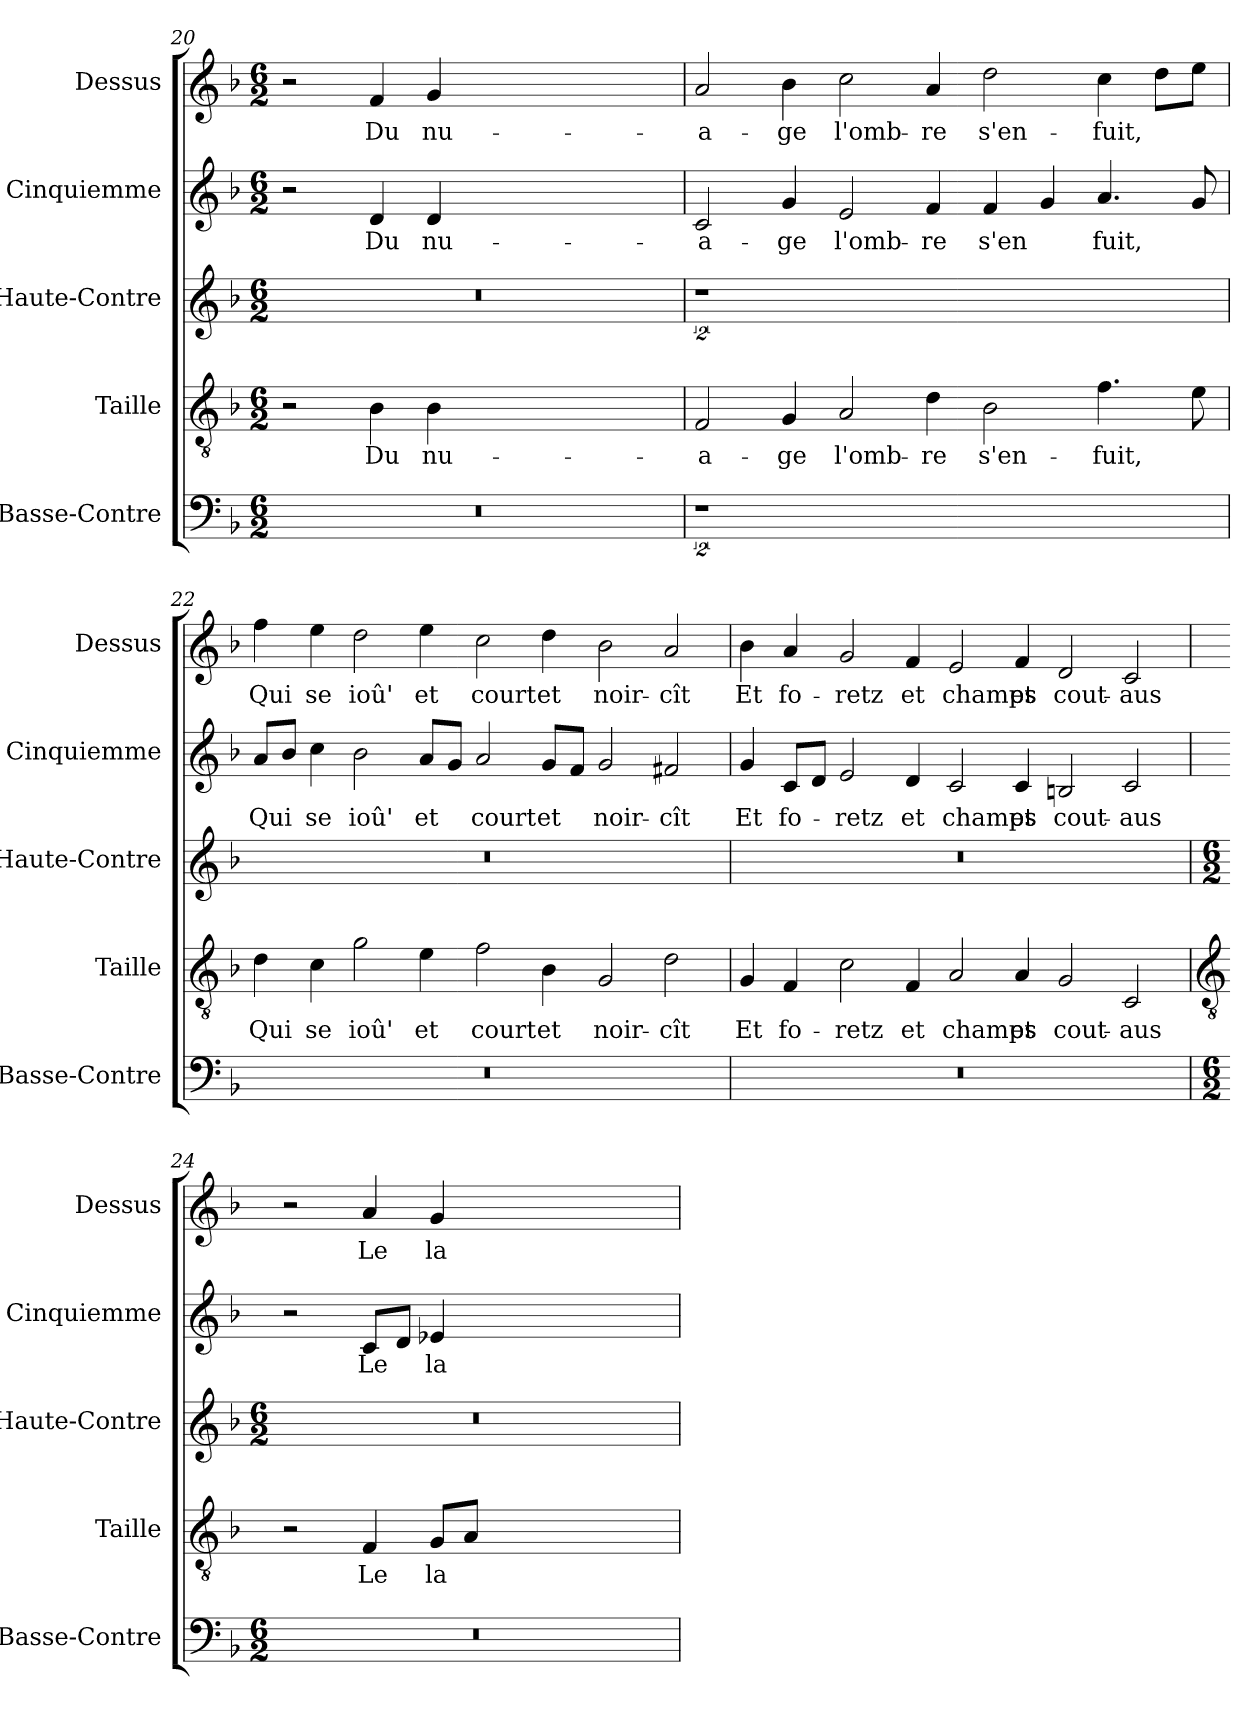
**kern	**kern	**text	**kern	**kern	**text	**kern	**text
*part5	*part4	*part4	*part3	*part2	*part2	*part1	*part1
*staff5	*staff4	*staff4	*staff3	*staff2	*staff2	*staff1	*staff1
*I"Basse-Contre	*I"Taille	*	*I"Haute-Contre	*I"Cinquiemme	*	*I"Dessus	*
*I'Basse-Contre	*I'Taille	*	*I'Haute-Contre	*I'Cinquiemme	*	*I'Dessus	*
!!LO:LB:g=z
*clefF4	*clefGv2	*	*clefG2	*clefG2	*	*clefG2	*
*k[b-]	*k[b-]	*	*k[b-]	*k[b-]	*	*k[b-]	*
*F:	*F:	*	*F:	*F:	*	*F:	*
*M6/2	*M6/2	*	*M6/2	*M6/2	*	*M6/2	*
=20	=20	=20	=20	=20	=20	=20	=20
0.r	2r	.	0.r	2r	.	2r	.
!	!	!LO:LY:b	!	!	!LO:LY:b	!	!LO:LY:b
.	4B-	Du	.	4d	Du	4f	Du
!	!	!LO:LY:b	!	!	!LO:LY:b	!	!LO:LY:b
.	4B-	nu-	.	4d	nu-	4g	nu-
.	0ryy	.	.	0ryy	.	0ryy	.
=21	=21	=21	=21	=21	=21	=21	=21
!	!	!LO:LY:b	!	!	!LO:LY:b	!	!LO:LY:b
2%5r	2F	-a-	2%5r	2c	-a-	2a	-a-
!	!	!LO:LY:b	!	!	!LO:LY:b	!	!LO:LY:b
.	4G	-ge	.	4g	-ge	4b-	-ge
!	!	!LO:LY:b	!	!	!LO:LY:b	!	!LO:LY:b
.	2A	l'omb-	.	2e	l'omb-	2cc	l'omb-
!	!	!LO:LY:b	!	!	!LO:LY:b	!	!LO:LY:b
.	4d	-re	.	4f	-re	4a	-re
!	!	!LO:LY:b	!	!	!LO:LY:b	!	!LO:LY:b
.	2B-	s'en-	.	4f	s'en	2dd	s'en-
.	.	.	.	4g	.	.	.
!	!	!LO:LY:b	!	!	!LO:LY:b	!	!LO:LY:b
.	4.f	-fuit,	.	4.a	fuit,	4cc	-fuit,
.	.	.	.	.	.	8ddL	.
.	8e	.	.	8g	.	8eeJ	.
=22	=22	=22	=22	=22	=22	=22	=22
!	!	!LO:LY:b	!	!	!LO:LY:b	!	!LO:LY:b
0.r	4d	Qui	0.r	8aL	Qui	4ff	Qui
.	.	.	.	8b-J	.	.	.
!	!	!LO:LY:b	!	!	!LO:LY:b	!	!LO:LY:b
.	4c	se	.	4cc	se	4ee	se
!	!	!LO:LY:b	!	!	!LO:LY:b	!	!LO:LY:b
.	2g	ioû'	.	2b-	ioû'	2dd	ioû'
!	!	!LO:LY:b	!	!	!LO:LY:b	!	!LO:LY:b
.	4e	et	.	8aL	et	4ee	et
.	.	.	.	8gJ	.	.	.
!	!	!LO:LY:b	!	!	!LO:LY:b	!	!LO:LY:b
.	2f	court	.	2a	court	2cc	court
!	!	!LO:LY:b	!	!	!LO:LY:b	!	!LO:LY:b
.	4B-	et	.	8gL	et	4dd	et
.	.	.	.	8fJ	.	.	.
!	!	!LO:LY:b	!	!	!LO:LY:b	!	!LO:LY:b
.	2G	noir-	.	2g	noir-	2b-	noir-
!	!	!LO:LY:b	!	!	!LO:LY:b	!	!LO:LY:b
.	2d	-cît	.	2f#X	-cît	2a	-cît
=23	=23	=23	=23	=23	=23	=23	=23
!	!	!LO:LY:b	!	!	!LO:LY:b	!	!LO:LY:b
0.r	4G	Et	0.r	4g	Et	4b-	Et
!	!	!LO:LY:b	!	!	!LO:LY:b	!	!LO:LY:b
.	4F	fo-	.	8cL	fo-	4a	fo-
.	.	.	.	8dJ	.	.	.
!	!	!LO:LY:b	!	!	!LO:LY:b	!	!LO:LY:b
.	2c	-retz	.	2e	-retz	2g	-retz
!	!	!LO:LY:b	!	!	!LO:LY:b	!	!LO:LY:b
.	4F	et	.	4d	et	4f	et
!	!	!LO:LY:b	!	!	!LO:LY:b	!	!LO:LY:b
.	2A	champs	.	2c	champs	2e	champs
!	!	!LO:LY:b	!	!	!LO:LY:b	!	!LO:LY:b
.	4A	et	.	4c	et	4f	et
!	!	!LO:LY:b	!	!	!LO:LY:b	!	!LO:LY:b
.	2G	cout-	.	2Bn	cout-	2d	cout-
!	!	!LO:LY:b	!	!	!LO:LY:b	!	!LO:LY:b
.	2C	-aus	.	2c	-aus	2c	-aus
!!LO:LB:g=z
=24	=24	=24	=24	=24	=24	=24	=24
*	*clefGv2	*	*	*	*	*	*
*M6/2	*	*	*M6/2	*	*	*	*
0.r	2r	.	0.r	2r	.	2r	.
!	!	!LO:LY:b	!	!	!LO:LY:b	!	!LO:LY:b
.	4F	Le	.	8cL	Le	4a	Le
.	.	.	.	8dJ	.	.	.
!	!	!LO:LY:b	!	!	!LO:LY:b	!	!LO:LY:b
.	8GL	la	.	4e-X	la-	4g	la-
.	8AJ	.	.	.	.	.	.
.	0ryy	.	.	0ryy	.	0ryy	.
=	=	=	=	=	=	=	=
*-	*-	*-	*-	*-	*-	*-	*-
